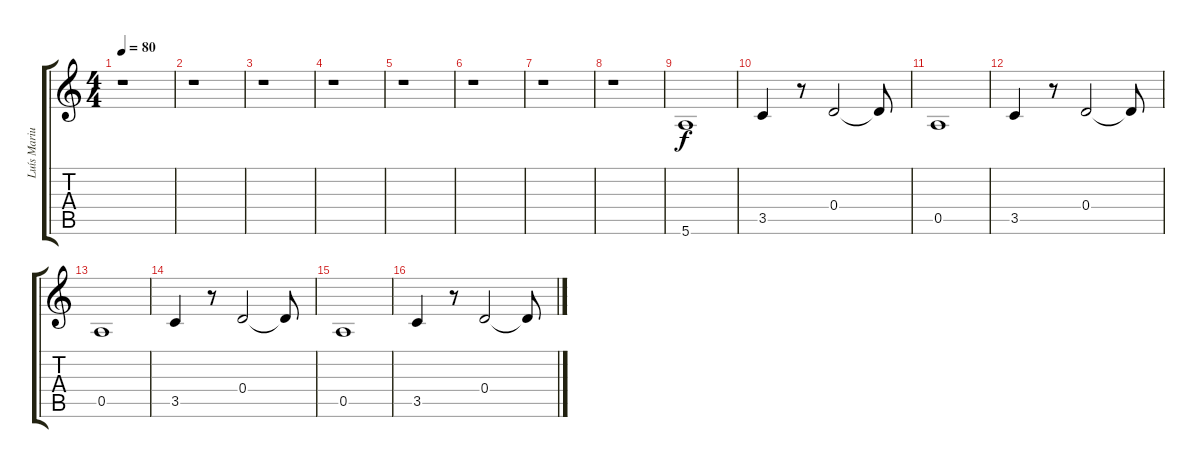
\track ("Luís Mariutti" "Luís Mariu") {instrument fretlessbass}
\staff {score tabs}
\tuning (E4 B3 G3 D3 A2 E2) {hide}
\ts (4 4)
\tempo 80
\clef g2
\ks c
r.1{dy f instrument fretlessbass} |
r.1 |
r.1 |
r.1 |
r.1 |
r.1 |
r.1 |
r.1 |
5.6.1 |
3.5.4 r.8 0.4.2 0.4{t}.8 |
0.5.1 |
3.5.4 r.8 0.4.2 0.4{t}.8 |
0.5.1 |
3.5.4 r.8 0.4.2 0.4{t}.8 |
0.5.1 |
3.5.4 r.8 0.4.2 0.4{t}.8
